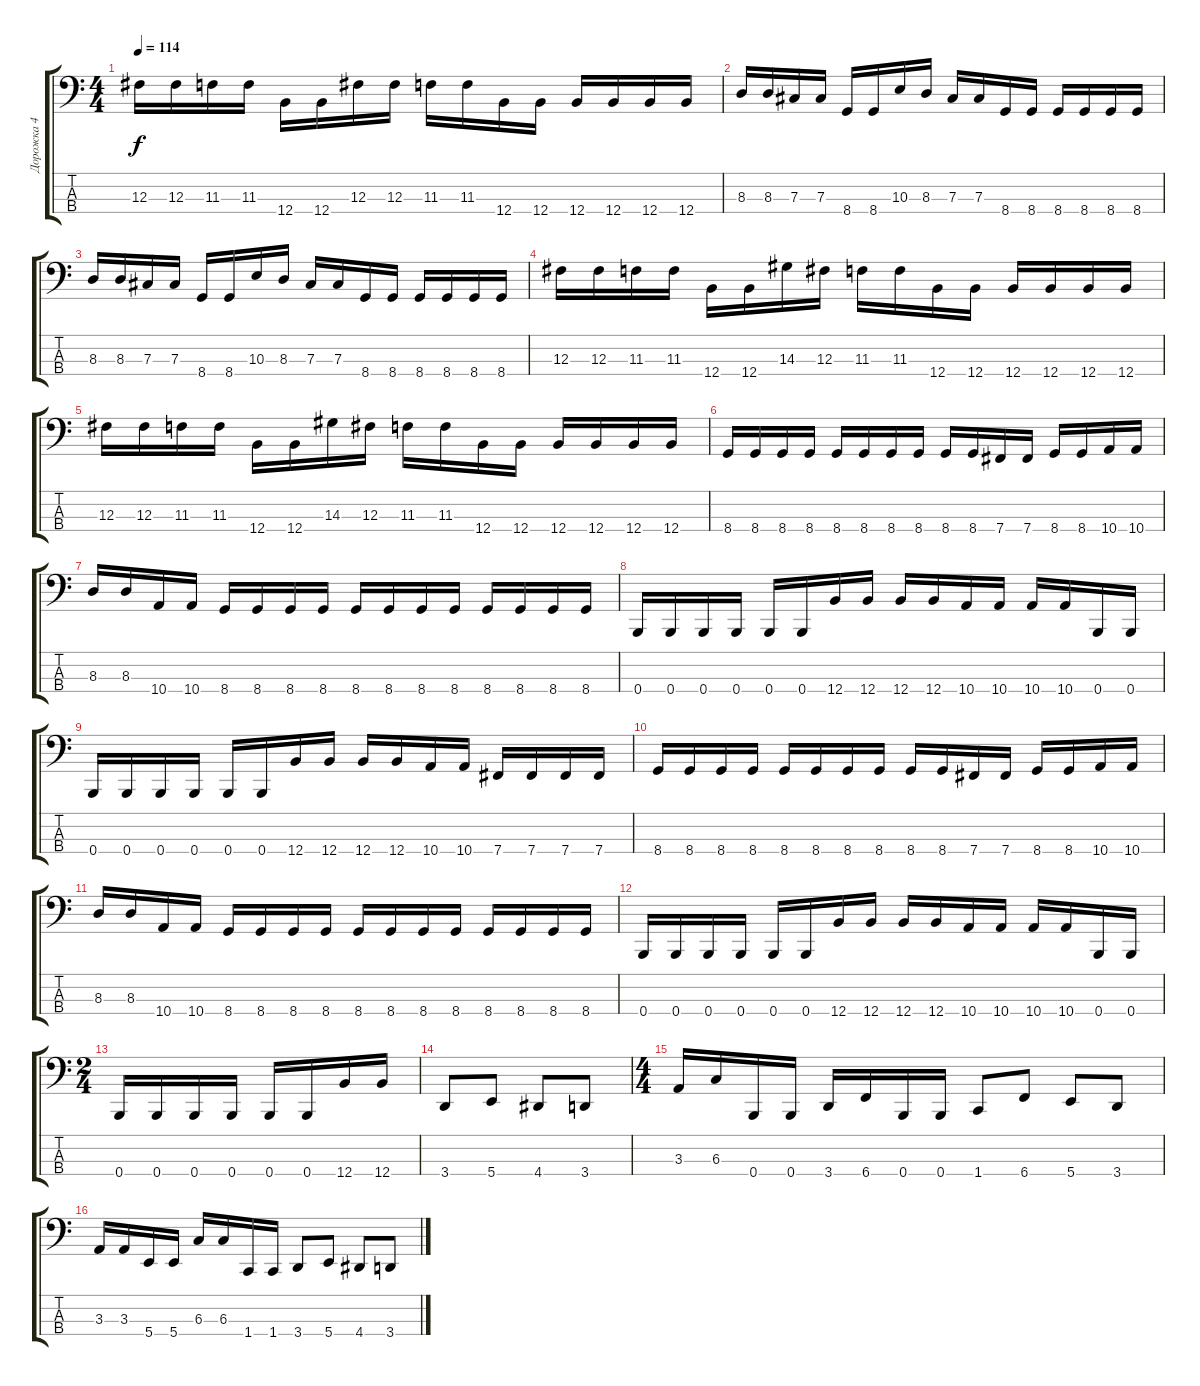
\track ("Дорожка 4" "Дорожка 4") {instrument electricbasspick}
\staff {score tabs}
\tuning (E2 B1 Gb1 B0) {hide}
\ts (4 4)
\tempo 114
\clef f4
\ks c
12.3.16{dy f} 12.3.16 11.3.16 11.3.16 12.4.16 12.4.16 12.3.16 12.3.16 11.3.16 11.3.16 12.4.16 12.4.16 12.4.16 12.4.16 12.4.16 12.4.16 |
8.3.16 8.3.16 7.3.16 7.3.16 8.4.16 8.4.16 10.3.16 8.3.16 7.3.16 7.3.16 8.4.16 8.4.16 8.4.16 8.4.16 8.4.16 8.4.16 |
8.3.16 8.3.16 7.3.16 7.3.16 8.4.16 8.4.16 10.3.16 8.3.16 7.3.16 7.3.16 8.4.16 8.4.16 8.4.16 8.4.16 8.4.16 8.4.16 |
12.3.16 12.3.16 11.3.16 11.3.16 12.4.16 12.4.16 14.3.16 12.3.16 11.3.16 11.3.16 12.4.16 12.4.16 12.4.16 12.4.16 12.4.16 12.4.16 |
12.3.16 12.3.16 11.3.16 11.3.16 12.4.16 12.4.16 14.3.16 12.3.16 11.3.16 11.3.16 12.4.16 12.4.16 12.4.16 12.4.16 12.4.16 12.4.16 |
8.4.16 8.4.16 8.4.16 8.4.16 8.4.16 8.4.16 8.4.16 8.4.16 8.4.16 8.4.16 7.4.16 7.4.16 8.4.16 8.4.16 10.4.16 10.4.16 |
8.3.16 8.3.16 10.4.16 10.4.16 8.4.16 8.4.16 8.4.16 8.4.16 8.4.16 8.4.16 8.4.16 8.4.16 8.4.16 8.4.16 8.4.16 8.4.16 |
0.4.16 0.4.16 0.4.16 0.4.16 0.4.16 0.4.16 12.4.16 12.4.16 12.4.16 12.4.16 10.4.16 10.4.16 10.4.16 10.4.16 0.4.16 0.4.16 |
0.4.16 0.4.16 0.4.16 0.4.16 0.4.16 0.4.16 12.4.16 12.4.16 12.4.16 12.4.16 10.4.16 10.4.16 7.4.16 7.4.16 7.4.16 7.4.16 |
8.4.16 8.4.16 8.4.16 8.4.16 8.4.16 8.4.16 8.4.16 8.4.16 8.4.16 8.4.16 7.4.16 7.4.16 8.4.16 8.4.16 10.4.16 10.4.16 |
8.3.16 8.3.16 10.4.16 10.4.16 8.4.16 8.4.16 8.4.16 8.4.16 8.4.16 8.4.16 8.4.16 8.4.16 8.4.16 8.4.16 8.4.16 8.4.16 |
0.4.16 0.4.16 0.4.16 0.4.16 0.4.16 0.4.16 12.4.16 12.4.16 12.4.16 12.4.16 10.4.16 10.4.16 10.4.16 10.4.16 0.4.16 0.4.16 |
\ts (2 4)
0.4.16 0.4.16 0.4.16 0.4.16 0.4.16 0.4.16 12.4.16 12.4.16 |
3.4.8 5.4.8 4.4.8 3.4.8 |
\ts (4 4)
3.3.16 6.3.16 0.4.16 0.4.16 3.4.16 6.4.16 0.4.16 0.4.16 1.4.8 6.4.8 5.4.8 3.4.8 |
3.3.16 3.3.16 5.4.16 5.4.16 6.3.16 6.3.16 1.4.16 1.4.16 3.4.8 5.4.8 4.4.8 3.4.8
